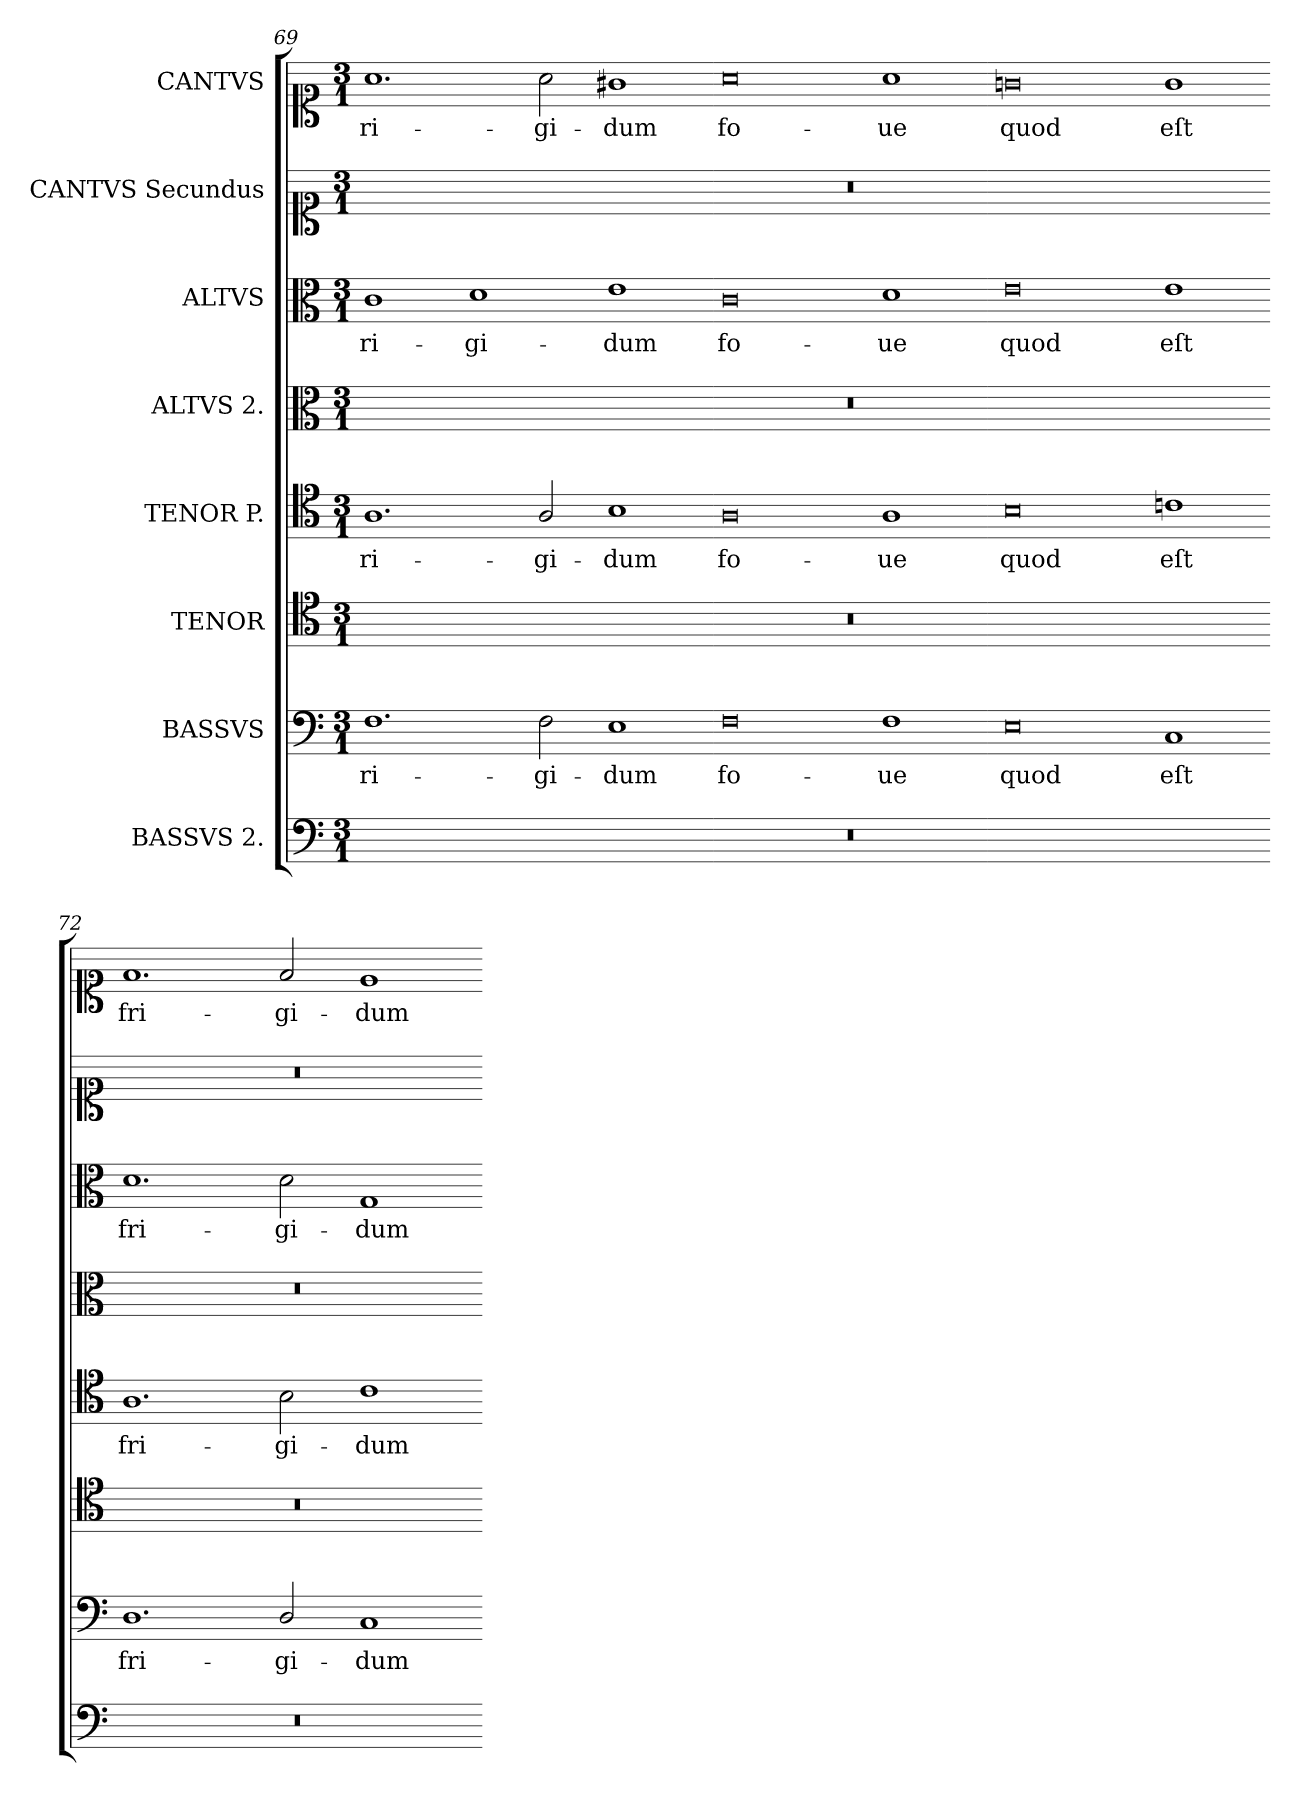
**kern	**kern	**text	**kern	**kern	**text	**kern	**kern	**text	**kern	**kern	**text
*part8	*part7	*part7	*part6	*part5	*part5	*part4	*part3	*part3	*part2	*part1	*part1
*staff8	*staff7	*staff7	*staff6	*staff5	*staff5	*staff4	*staff3	*staff3	*staff2	*staff1	*staff1
*I"BASSVS 2.	*I"BASSVS	*	*I"TENOR	*I"TENOR P.	*	*I"ALTVS 2.	*I"ALTVS	*	*I"CANTVS Secundus	*I"CANTVS	*
*clefF4	*clefF4	*	*clefC4	*clefC4	*	*clefC3	*clefC3	*	*clefC1	*clefC1	*
*k[]	*k[]	*	*k[]	*k[]	*	*k[]	*k[]	*	*k[]	*k[]	*
*M3/1	*M3/1	*	*M3/1	*M3/1	*	*M3/1	*M3/1	*	*M3/1	*M3/1	*
=69	=69	=69	=69	=69	=69	=69	=69	=69	=69	=69	=69
1%3ryy	1.F	ri-	1%3ryy	1.A	ri-	1%3ryy	1c	ri-	1%3ryy	1.a	ri-
.	.	.	.	.	.	.	1d	-gi-	.	.	.
.	2F\	-gi-	.	2A/	-gi-	.	.	.	.	2a\	-gi-
.	1E	-dum	.	1B	-dum	.	1e	-dum	.	1g#X	-dum
=70-	=70-	=70-	=70-	=70-	=70-	=70-	=70-	=70-	=70-	=70-	=70-
!LO:N:vis=00	!	!	!LO:N:vis=00	!	!	!LO:N:vis=00	!	!	!LO:N:vis=00	!	!
1%3r	0F	fo-	1%3r	0A	fo-	1%3r	0c	fo-	1%3r	0a	fo-
.	1F	-ue	.	1A	-ue	.	1d	-ue	.	1a	-ue
=71-	=71-	=71-	=71-	=71-	=71-	=71-	=71-	=71-	=71-	=71-	=71-
1%3ryy	0E	quod	1%3ryy	0B	quod	1%3ryy	0e	quod	1%3ryy	0gn	quod
.	1C	eſt	.	1cn	eſt	.	1e	eſt	.	1g	eſt
=72-	=72-	=72-	=72-	=72-	=72-	=72-	=72-	=72-	=72-	=72-	=72-
!LO:N:vis=00	!	!	!LO:N:vis=00	!	!	!LO:N:vis=00	!	!	!LO:N:vis=00	!	!
1%3r	1.D	fri-	1%3r	1.A	fri-	1%3r	1.d	fri-	1%3r	1.f	fri-
.	2D/	-gi-	.	2B\	-gi-	.	2d\	-gi-	.	2f/	-gi-
.	1C	-dum	.	1c	-dum	.	1G	-dum	.	1e	-dum
=-	=-	=-	=-	=-	=-	=-	=-	=-	=-	=-	=-
*-	*-	*-	*-	*-	*-	*-	*-	*-	*-	*-	*-
